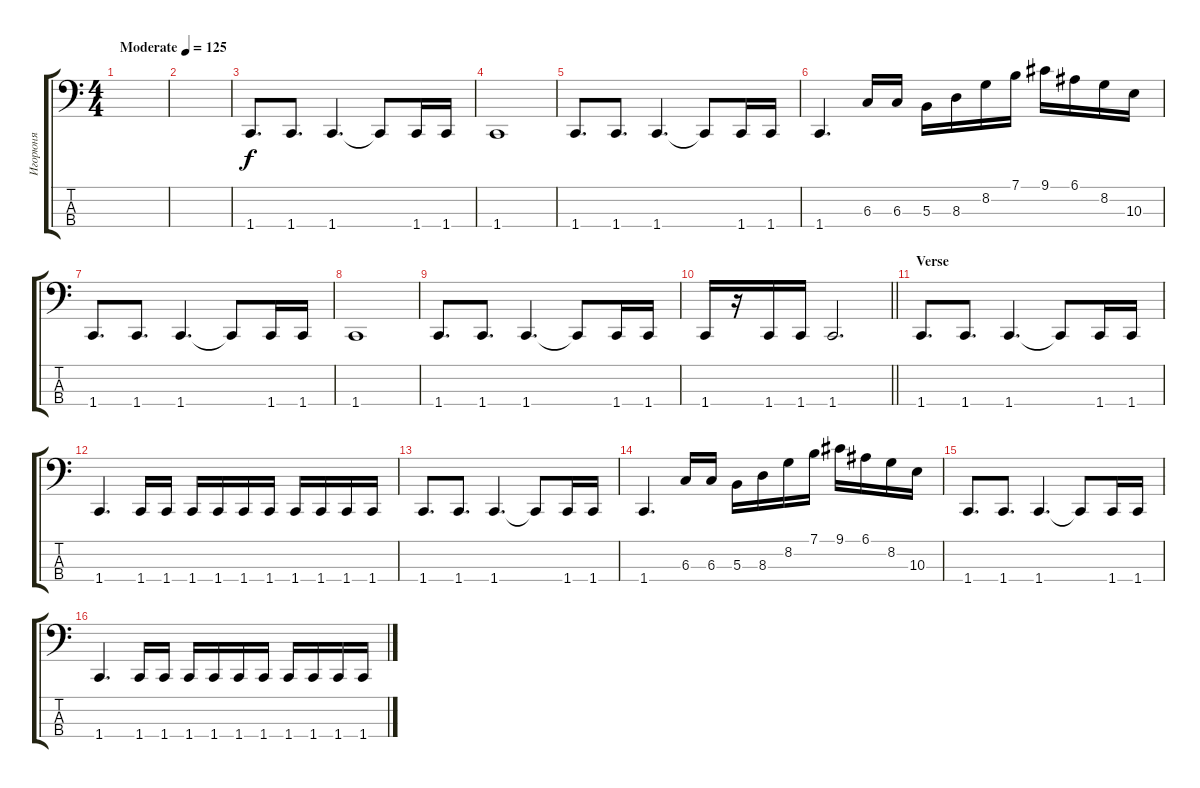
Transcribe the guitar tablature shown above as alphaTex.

\track ("Игорюня" "Игорюня") {instrument slapbass2}
\staff {score tabs}
\tuning (E2 B1 Gb1 B0) {hide}
\ts (4 4)
\tempo (125 "Moderate")
\clef f4
\ks c
|
|
1.4.8{d} 1.4.8{d} 1.4.4{d} 1.4{t}.8 1.4.16 1.4.16 |
1.4.1 |
1.4.8{d} 1.4.8{d} 1.4.4{d} 1.4{t}.8 1.4.16 1.4.16 |
1.4.4{d} 6.3.16 6.3.16 5.3.16 8.3.16 8.2.16 7.1.16 9.1.16 6.1.16 8.2.16 10.3.16 |
1.4.8{d} 1.4.8{d} 1.4.4{d} 1.4{t}.8 1.4.16 1.4.16 |
1.4.1 |
1.4.8{d} 1.4.8{d} 1.4.4{d} 1.4{t}.8 1.4.16 1.4.16 |
\barLineRight lightlight
1.4.16 r.16 1.4.16 1.4.16 1.4.2{d} |
\section ("" "Verse")
1.4.8{d} 1.4.8{d} 1.4.4{d} 1.4{t}.8 1.4.16 1.4.16 |
1.4.4{d} 1.4.16 1.4.16 1.4.16 1.4.16 1.4.16 1.4.16 1.4.16 1.4.16 1.4.16 1.4.16 |
1.4.8{d} 1.4.8{d} 1.4.4{d} 1.4{t}.8 1.4.16 1.4.16 |
1.4.4{d} 6.3.16 6.3.16 5.3.16 8.3.16 8.2.16 7.1.16 9.1.16 6.1.16 8.2.16 10.3.16 |
1.4.8{d} 1.4.8{d} 1.4.4{d} 1.4{t}.8 1.4.16 1.4.16 |
1.4.4{d} 1.4.16 1.4.16 1.4.16 1.4.16 1.4.16 1.4.16 1.4.16 1.4.16 1.4.16 1.4.16
